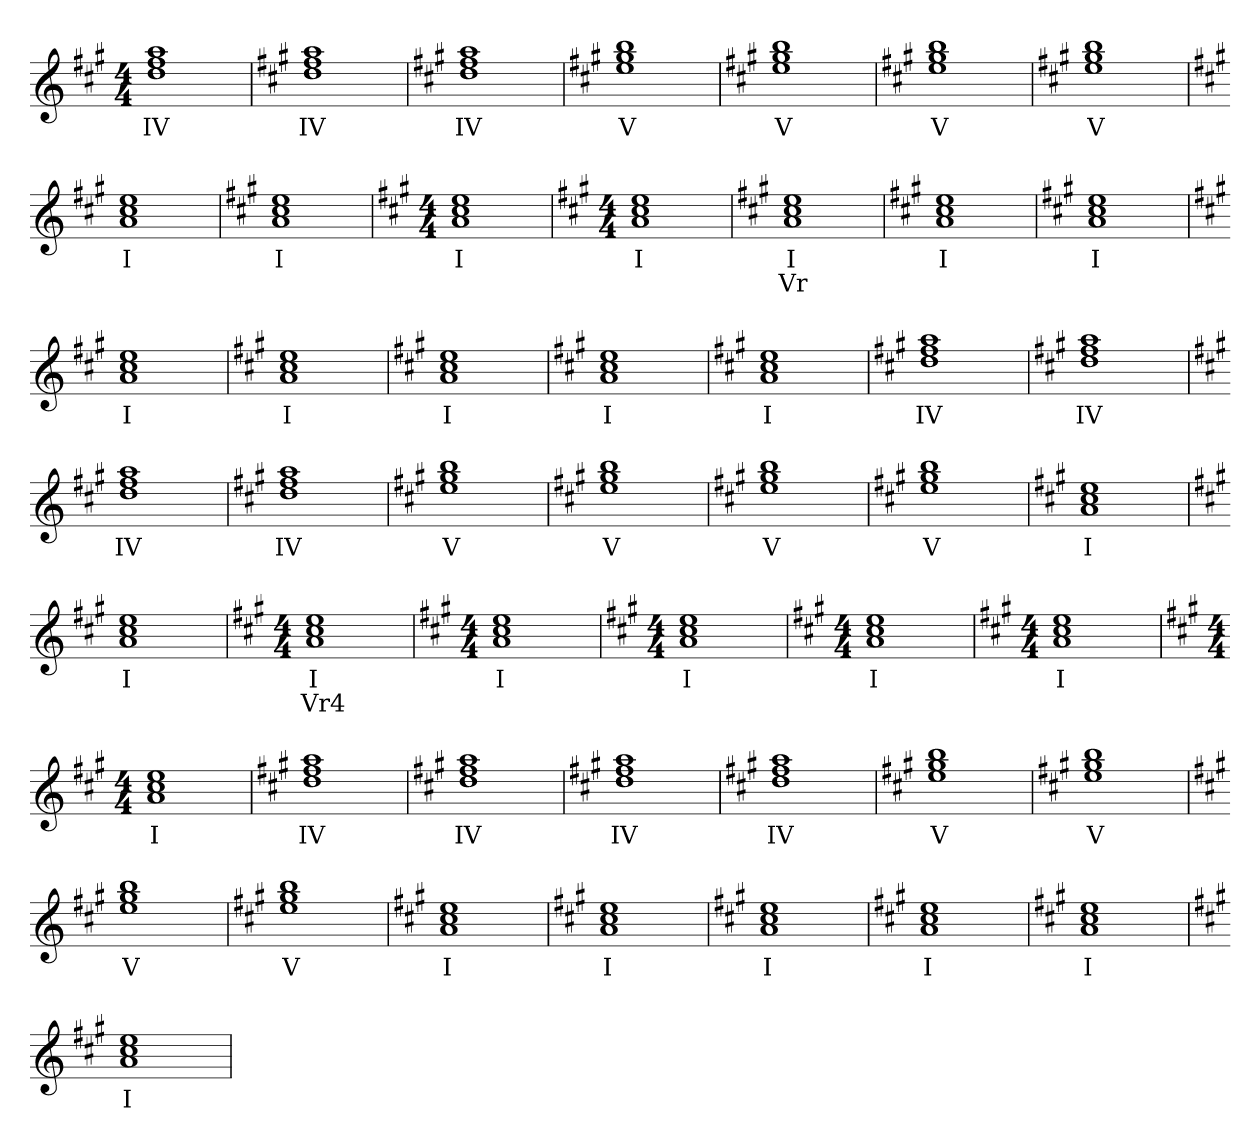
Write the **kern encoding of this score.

**kern	**text	**text
*part1	*part1	*part1
*staff1	*staff1	*staff1
*k[f#c#g#]	*	*
*A:	*	*
*M4/4	*	*
=	=	=
1dd 1ff# 1aa	IV	.
=	=	=
*k[f#c#g#]	*	*
*A:	*	*
1dd 1ff# 1aa	IV	.
=	=	=
*k[f#c#g#]	*	*
*A:	*	*
1dd 1ff# 1aa	IV	.
=	=	=
*k[f#c#g#]	*	*
*A:	*	*
1ee 1gg# 1bb	V	.
=	=	=
*k[f#c#g#]	*	*
*A:	*	*
1ee 1gg# 1bb	V	.
=	=	=
*k[f#c#g#]	*	*
*A:	*	*
1ee 1gg# 1bb	V	.
=	=	=
*k[f#c#g#]	*	*
*A:	*	*
1ee 1gg# 1bb	V	.
=	=	=
*k[f#c#g#]	*	*
*A:	*	*
1a 1cc# 1ee	I	.
=	=	=
*k[f#c#g#]	*	*
*A:	*	*
1a 1cc# 1ee	I	.
=	=	=
*k[f#c#g#]	*	*
*A:	*	*
*M4/4	*	*
1a 1cc# 1ee	I	.
=	=	=
*k[f#c#g#]	*	*
*A:	*	*
*M4/4	*	*
1a 1cc# 1ee	I	.
=	=	=
*k[f#c#g#]	*	*
*A:	*	*
1a 1cc# 1ee	I	Vr
=	=	=
*k[f#c#g#]	*	*
*A:	*	*
1a 1cc# 1ee	I	.
=	=	=
*k[f#c#g#]	*	*
*A:	*	*
1a 1cc# 1ee	I	.
=	=	=
*k[f#c#g#]	*	*
*A:	*	*
1a 1cc# 1ee	I	.
=	=	=
*k[f#c#g#]	*	*
*A:	*	*
1a 1cc# 1ee	I	.
=	=	=
*k[f#c#g#]	*	*
*A:	*	*
1a 1cc# 1ee	I	.
=	=	=
*k[f#c#g#]	*	*
*A:	*	*
1a 1cc# 1ee	I	.
=	=	=
*k[f#c#g#]	*	*
*A:	*	*
1a 1cc# 1ee	I	.
=	=	=
*k[f#c#g#]	*	*
*A:	*	*
1dd 1ff# 1aa	IV	.
=	=	=
*k[f#c#g#]	*	*
*A:	*	*
1dd 1ff# 1aa	IV	.
=	=	=
*k[f#c#g#]	*	*
*A:	*	*
1dd 1ff# 1aa	IV	.
=	=	=
*k[f#c#g#]	*	*
*A:	*	*
1dd 1ff# 1aa	IV	.
=	=	=
*k[f#c#g#]	*	*
*A:	*	*
1ee 1gg# 1bb	V	.
=	=	=
*k[f#c#g#]	*	*
*A:	*	*
1ee 1gg# 1bb	V	.
=	=	=
*k[f#c#g#]	*	*
*A:	*	*
1ee 1gg# 1bb	V	.
=	=	=
*k[f#c#g#]	*	*
*A:	*	*
1ee 1gg# 1bb	V	.
=	=	=
*k[f#c#g#]	*	*
*A:	*	*
1a 1cc# 1ee	I	.
=	=	=
*k[f#c#g#]	*	*
*A:	*	*
1a 1cc# 1ee	I	.
=	=	=
*k[f#c#g#]	*	*
*A:	*	*
*M4/4	*	*
1a 1cc# 1ee	I	Vr4
=	=	=
*k[f#c#g#]	*	*
*A:	*	*
*M4/4	*	*
1a 1cc# 1ee	I	.
=	=	=
*k[f#c#g#]	*	*
*A:	*	*
*M4/4	*	*
1a 1cc# 1ee	I	.
=	=	=
*k[f#c#g#]	*	*
*A:	*	*
*M4/4	*	*
1a 1cc# 1ee	I	.
=	=	=
*k[f#c#g#]	*	*
*A:	*	*
*M4/4	*	*
1a 1cc# 1ee	I	.
=	=	=
*k[f#c#g#]	*	*
*A:	*	*
*M4/4	*	*
1a 1cc# 1ee	I	.
=	=	=
*k[f#c#g#]	*	*
*A:	*	*
1dd 1ff# 1aa	IV	.
=	=	=
*k[f#c#g#]	*	*
*A:	*	*
1dd 1ff# 1aa	IV	.
=	=	=
*k[f#c#g#]	*	*
*A:	*	*
1dd 1ff# 1aa	IV	.
=	=	=
*k[f#c#g#]	*	*
*A:	*	*
1dd 1ff# 1aa	IV	.
=	=	=
*k[f#c#g#]	*	*
*A:	*	*
1ee 1gg# 1bb	V	.
=	=	=
*k[f#c#g#]	*	*
*A:	*	*
1ee 1gg# 1bb	V	.
=	=	=
*k[f#c#g#]	*	*
*A:	*	*
1ee 1gg# 1bb	V	.
=	=	=
*k[f#c#g#]	*	*
*A:	*	*
1ee 1gg# 1bb	V	.
=	=	=
*k[f#c#g#]	*	*
*A:	*	*
1a 1cc# 1ee	I	.
=	=	=
*k[f#c#g#]	*	*
*A:	*	*
1a 1cc# 1ee	I	.
=	=	=
*k[f#c#g#]	*	*
*A:	*	*
1a 1cc# 1ee	I	.
=	=	=
*k[f#c#g#]	*	*
*A:	*	*
1a 1cc# 1ee	I	.
=	=	=
*k[f#c#g#]	*	*
*A:	*	*
1a 1cc# 1ee	I	.
=	=	=
*k[f#c#g#]	*	*
*A:	*	*
1a 1cc# 1ee	I	.
=	=	=
*-	*-	*-
